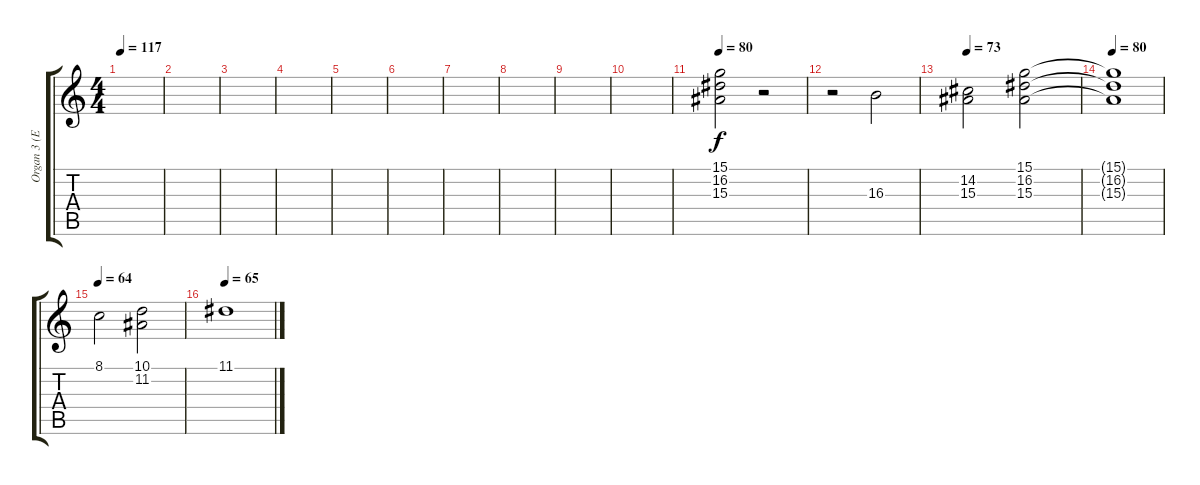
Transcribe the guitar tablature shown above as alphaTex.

\track ("Organ 3 (Emerson)" "Organ 3 (E") {instrument percussiveorgan}
\staff {score tabs}
\tuning (E4 B3 G3 D3 A2 E2) {hide}
\ts (4 4)
\tempo 117
\clef g2
\ks c
|
|
|
|
|
|
|
|
|
|
\tempo 80
(15.1 16.2 15.3).2 r.2 |
r.2 16.3.2 |
\tempo 73
(14.2 15.3).2 (15.1 16.2 15.3).2 |
\tempo 80
(15.1{t} 16.2{t} 15.3{t}).1 |
\tempo 64
8.1.2 (10.1 11.2).2 |
\tempo 65
11.1.1
